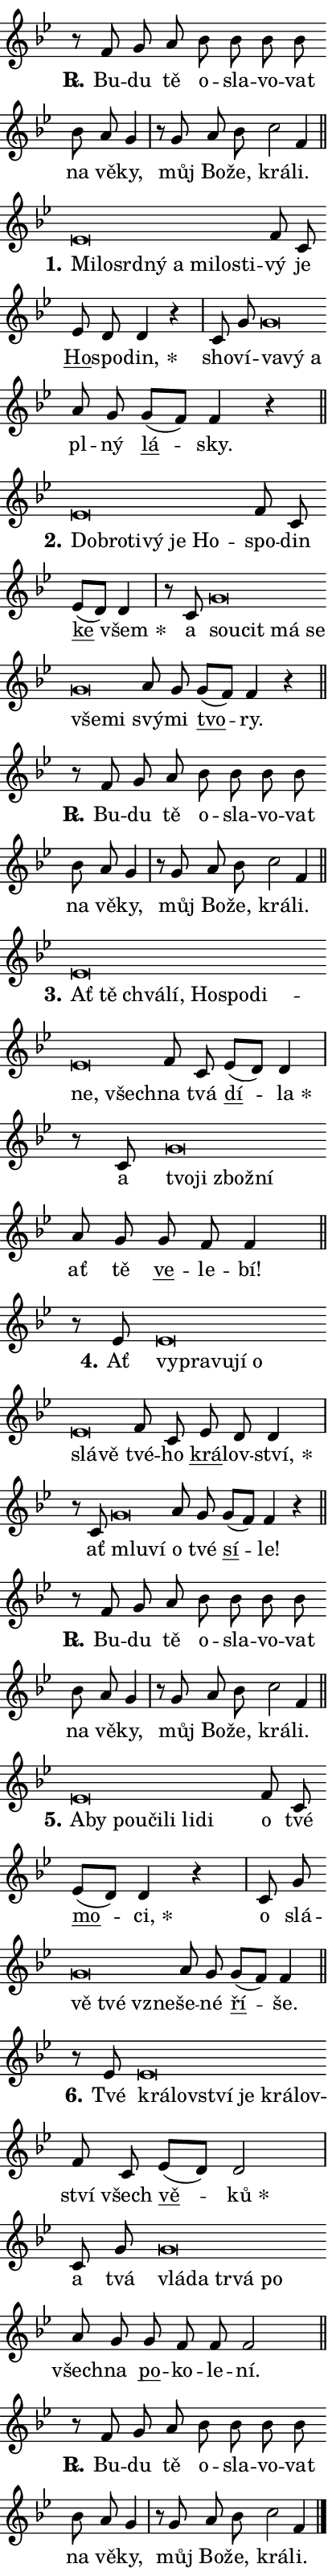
\version "2.24.0"
\header { tagline = "" }
\paper {
  indent = 0\cm
  top-margin = 0\cm
  right-margin = 0.13\cm % to fit lyric hyphens
  bottom-margin = 0\cm
  left-margin = 0\cm
  paper-width = 7\cm
  page-breaking = #ly:one-page-breaking
  system-system-spacing.basic-distance = #11
  score-system-spacing.basic-distance = #11
  ragged-last = ##f
}


%% Author: Thomas Morley
%% https://lists.gnu.org/archive/html/lilypond-user/2020-05/msg00002.html
#(define (line-position grob)
"Returns position of @var[grob} in current system:
   @code{'start}, if at first time-step
   @code{'end}, if at last time-step
   @code{'middle} otherwise
"
  (let* ((col (ly:item-get-column grob))
         (ln (ly:grob-object col 'left-neighbor))
         (rn (ly:grob-object col 'right-neighbor))
         (col-to-check-left (if (ly:grob? ln) ln col))
         (col-to-check-right (if (ly:grob? rn) rn col))
         (break-dir-left
           (and
             (ly:grob-property col-to-check-left 'non-musical #f)
             (ly:item-break-dir col-to-check-left)))
         (break-dir-right
           (and
             (ly:grob-property col-to-check-right 'non-musical #f)
             (ly:item-break-dir col-to-check-right))))
        (cond ((eqv? 1 break-dir-left) 'start)
              ((eqv? -1 break-dir-right) 'end)
              (else 'middle))))

#(define (tranparent-at-line-position vctor)
  (lambda (grob)
  "Relying on @code{line-position} select the relevant enry from @var{vctor}.
Used to determine transparency,"
    (case (line-position grob)
      ((end) (not (vector-ref vctor 0)))
      ((middle) (not (vector-ref vctor 1)))
      ((start) (not (vector-ref vctor 2))))))

noteHeadBreakVisibility =
#(define-music-function (break-visibility)(vector?)
"Makes @code{NoteHead}s transparent relying on @var{break-visibility}"
#{
  \override NoteHead.transparent =
    #(tranparent-at-line-position break-visibility)
#})

#(define delete-ledgers-for-transparent-note-heads
  (lambda (grob)
    "Reads whether a @code{NoteHead} is transparent.
If so this @code{NoteHead} is removed from @code{'note-heads} from
@var{grob}, which is supposed to be @code{LedgerLineSpanner}.
As a result ledgers are not printed for this @code{NoteHead}"
    (let* ((nhds-array (ly:grob-object grob 'note-heads))
           (nhds-list
             (if (ly:grob-array? nhds-array)
                 (ly:grob-array->list nhds-array)
                 '()))
           ;; Relies on the transparent-property being done before
           ;; Staff.LedgerLineSpanner.after-line-breaking is executed.
           ;; This is fragile ...
           (to-keep
             (remove
               (lambda (nhd)
                 (ly:grob-property nhd 'transparent #f))
               nhds-list)))
      ;; TODO find a better method to iterate over grob-arrays, similiar
      ;; to filter/remove etc for lists
      ;; For now rebuilt from scratch
      (set! (ly:grob-object grob 'note-heads)  '())
      (for-each
        (lambda (nhd)
          (ly:pointer-group-interface::add-grob grob 'note-heads nhd))
        to-keep))))

squashNotes = {
  \override NoteHead.X-extent = #'(-0.2 . 0.2)
  \override NoteHead.Y-extent = #'(-0.75 . 0)
  \override NoteHead.stencil =
    #(lambda (grob)
       (let ((pos (ly:grob-property grob 'staff-position)))
         (begin
           (if (< pos -7) (display "ERROR: Lower brevis then expected\n") (display ""))
           (if (<= pos -6) ly:text-interface::print ly:note-head::print))))
}
unSquashNotes = {
  \revert NoteHead.X-extent
  \revert NoteHead.Y-extent
  \revert NoteHead.stencil
}

hideNotes = \noteHeadBreakVisibility #begin-of-line-visible
unHideNotes = \noteHeadBreakVisibility #all-visible

% work-around for resetting accidentals
% https://lilypond.org/doc/v2.23/Documentation/notation/displaying-rhythms#unmetered-music
cadenzaMeasure = {
  \cadenzaOff
  \partial 1024 s1024
  \cadenzaOn
}

#(define-markup-command (accent layout props text) (markup?)
  "Underline accented syllable"
  (interpret-markup layout props
    #{\markup \override #'(offset . 4.3) \underline { #text }#}))

responsum = \markup \concat {
  "R" \hspace #-1.05 \path #0.1 #'((moveto 0 0.07) (lineto 0.9 0.8)) \hspace #0.05 "."
}

spaceSize = #0.6828661417322834 % exact space size for TeX Gyre Schola

\layout {
  \context {
    \Staff
    \remove "Time_signature_engraver"
    \override LedgerLineSpanner.after-line-breaking = #delete-ledgers-for-transparent-note-heads
  }
  \context {
    \Lyrics {
      \override LyricSpace.minimum-distance = \spaceSize
      \override LyricText.font-name = #"TeX Gyre Schola"
      \override LyricText.font-size = 1
      \override StanzaNumber.font-name = #"TeX Gyre Schola Bold"
      \override StanzaNumber.font-size = 1
    }
  }
  \context {
    \Score 
    \override NoteHead.text =
      #(lambda (grob) 
        (let ((pos (ly:grob-property grob 'staff-position)))
          #{\markup {
            \combine
              \halign #-0.55 \raise #(if (= pos -6) 0 0.5) \override #'(thickness . 2) \draw-line #'(3.2 . 0)
              \musicglyph "noteheads.sM1"
          }#}))
  }
}

% magnetic-lyrics.ily
%
%   written by
%     Jean Abou Samra <jean@abou-samra.fr>
%     Werner Lemberg <wl@gnu.org>
%
%   adapted by
%     Jiri Hon <jiri.hon@gmail.com>
%
% Version 2022-Apr-15

% https://www.mail-archive.com/lilypond-user@gnu.org/msg149350.html

#(define (Left_hyphen_pointer_engraver context)
   "Collect syllable-hyphen-syllable occurrences in lyrics and store
them in properties.  This engraver only looks to the left.  For
example, if the lyrics input is @code{foo -- bar}, it does the
following.

@itemize @bullet
@item
Set the @code{text} property of the @code{LyricHyphen} grob between
@q{foo} and @q{bar} to @code{foo}.

@item
Set the @code{left-hyphen} property of the @code{LyricText} grob with
text @q{foo} to the @code{LyricHyphen} grob between @q{foo} and
@q{bar}.
@end itemize

Use this auxiliary engraver in combination with the
@code{lyric-@/text::@/apply-@/magnetic-@/offset!} hook."
   (let ((hyphen #f)
         (text #f))
     (make-engraver
      (acknowledgers
       ((lyric-syllable-interface engraver grob source-engraver)
        (set! text grob)))
      (end-acknowledgers
       ((lyric-hyphen-interface engraver grob source-engraver)
        ;(when (not (grob::has-interface grob 'lyric-space-interface))
          (set! hyphen grob)));)
      ((stop-translation-timestep engraver)
       (when (and text hyphen)
         (ly:grob-set-object! text 'left-hyphen hyphen))
       (set! text #f)
       (set! hyphen #f)))))

#(define (lyric-text::apply-magnetic-offset! grob)
   "If the space between two syllables is less than the value in
property @code{LyricText@/.details@/.squash-threshold}, move the right
syllable to the left so that it gets concatenated with the left
syllable.

Use this function as a hook for
@code{LyricText@/.after-@/line-@/breaking} if the
@code{Left_@/hyphen_@/pointer_@/engraver} is active."
   (let ((hyphen (ly:grob-object grob 'left-hyphen #f)))
     (when hyphen
       (let ((left-text (ly:spanner-bound hyphen LEFT)))
         (when (grob::has-interface left-text 'lyric-syllable-interface)
           (let* ((common (ly:grob-common-refpoint grob left-text X))
                  (this-x-ext (ly:grob-extent grob common X))
                  (left-x-ext
                   (begin
                     ;; Trigger magnetism for left-text.
                     (ly:grob-property left-text 'after-line-breaking)
                     (ly:grob-extent left-text common X)))
                  ;; `delta` is the gap width between two syllables.
                  (delta (- (interval-start this-x-ext)
                            (interval-end left-x-ext)))
                  (details (ly:grob-property grob 'details))
                  (threshold (assoc-get 'squash-threshold details 0.2)))
             (when (< delta threshold)
               (let* (;; We have to manipulate the input text so that
                      ;; ligatures crossing syllable boundaries are not
                      ;; disabled.  For languages based on the Latin
                      ;; script this is essentially a beautification.
                      ;; However, for non-Western scripts it can be a
                      ;; necessity.
                      (lt (ly:grob-property left-text 'text))
                      (rt (ly:grob-property grob 'text))
                      (is-space (grob::has-interface hyphen 'lyric-space-interface))
                      (space (if is-space " " ""))
                      (extra-delta (if is-space spaceSize 0))
                      ;; Append new syllable.
                      (ltrt-space (if (and (string? lt) (string? rt))
                                (string-append lt space rt)
                                (make-concat-markup (list lt space rt))))
                      ;; Right-align `ltrt` to the right side.
                      (ltrt-space-markup (grob-interpret-markup
                               grob
                               (make-translate-markup
                                (cons (interval-length this-x-ext) 0)
                                (make-right-align-markup ltrt-space)))))
                 (begin
                   ;; Don't print `left-text`.
                   (ly:grob-set-property! left-text 'stencil #f)
                   ;; Set text and stencil (which holds all collected
                   ;; syllables so far) and shift it to the left.
                   (ly:grob-set-property! grob 'text ltrt-space)
                   (ly:grob-set-property! grob 'stencil ltrt-space-markup)
                   (ly:grob-translate-axis! grob (- (- delta extra-delta)) X))))))))))


#(define (lyric-hyphen::displace-bounds-first grob)
   ;; Make very sure this callback isn't triggered too early.
   (let ((left (ly:spanner-bound grob LEFT))
         (right (ly:spanner-bound grob RIGHT)))
     (ly:grob-property left 'after-line-breaking)
     (ly:grob-property right 'after-line-breaking)
     (ly:lyric-hyphen::print grob)))

squashThreshold = #0.4

\layout {
  \context {
    \Lyrics
    \consists #Left_hyphen_pointer_engraver
    \override LyricText.after-line-breaking =
      #lyric-text::apply-magnetic-offset!
    \override LyricHyphen.stencil = #lyric-hyphen::displace-bounds-first
    \override LyricText.details.squash-threshold = \squashThreshold
    \override LyricHyphen.minimum-distance = 0
    \override LyricHyphen.minimum-length = \squashThreshold
  }
}

squashText = \override LyricText.details.squash-threshold = 9999
unSquashText = \override LyricText.details.squash-threshold = \squashThreshold

leftText = \override LyricText.self-alignment-X = #LEFT
unLeftText = \revert LyricText.self-alignment-X

starOffset = #(lambda (grob) 
                (let ((x_offset (ly:self-alignment-interface::aligned-on-x-parent grob)))
                  (if (= x_offset 0) 0 (+ x_offset 1.2))))

star = #(define-music-function (syllable)(string?)
"Append star separator at the end of a syllable"
#{
  \once \override LyricText.X-offset = #starOffset
  \lyricmode { \markup {
    #syllable
    \override #'((font-name . "TeX Gyre Schola Bold")) \hspace #0.2 \lower #0.65 \larger "*"
  } }
#})

starAccent = #(define-music-function (syllable)(string?)
"Append star separator at the end of a syllable and make accent"
#{
  \once \override LyricText.X-offset = #starOffset
  \lyricmode { \markup {
    \accent #syllable
    \override #'((font-name . "TeX Gyre Schola Bold")) \hspace #0.2 \lower #0.65 \larger "*"
  } }
#})

breath = #(define-music-function (syllable)(string?)
"Append breathing indicator at the end of a syllable"
#{
  \lyricmode { \markup { #syllable "+" } }
#})

optionalBreath = #(define-music-function (syllable)(string?)
"Append optional breathing indicator at the end of a syllable"
#{
  \lyricmode { \markup { #syllable "(+)" } }
#})


\score {
    <<
        \new Voice = "melody" { \cadenzaOn \key bes \major \relative { r8 f' g a bes bes bes bes \bar "" bes a g4 \cadenzaMeasure \bar "|" r8 g a bes \bar "" c2 f,4 \cadenzaMeasure \bar "||" \break } }
        \new Lyrics \lyricsto "melody" { \lyricmode { \set stanza = \responsum
Bu -- du tě o -- sla -- vo -- vat na vě -- ky, můj Bo -- že, krá -- li. } }
    >>
    \layout {}
}

\score {
    <<
        \new Voice = "melody" { \cadenzaOn \key bes \major \relative { \squashNotes es'\breve*1/16 \hideNotes \breve*1/16 \bar "" \breve*1/16 \bar "" \breve*1/16 \bar "" \breve*1/16 \bar "" \breve*1/16 \bar "" \breve*1/16 \breve*1/16 \bar "" \unHideNotes \unSquashNotes f8 c \bar "" es d d4 r \cadenzaMeasure \bar "|" c8 g' \bar "" \squashNotes g\breve*1/16 \hideNotes \breve*1/16 \breve*1/16 \bar "" \unHideNotes \unSquashNotes a8 g \bar "" g[( f)] f4 r \cadenzaMeasure \bar "||" \break } }
        \new Lyrics \lyricsto "melody" { \lyricmode { \set stanza = "1."
\leftText Mi -- \squashText lo -- srd -- ný a mi -- lo -- sti -- \unLeftText \unSquashText vý je \markup \accent Ho -- spo -- \star din, sho -- ví -- \leftText va -- \squashText vý a \unLeftText \unSquashText pl -- ný \markup \accent lá -- sky. } }
    >>
    \layout {}
}

\score {
    <<
        \new Voice = "melody" { \cadenzaOn \key bes \major \relative { \squashNotes es'\breve*1/16 \hideNotes \breve*1/16 \bar "" \breve*1/16 \bar "" \breve*1/16 \bar "" \breve*1/16 \breve*1/16 \bar "" \unHideNotes \unSquashNotes f8 c \bar "" es[( d)] d4 \cadenzaMeasure \bar "|" r8 c8 \squashNotes g'\breve*1/16 \hideNotes \breve*1/16 \bar "" \breve*1/16 \bar "" \breve*1/16 \bar "" \breve*1/16 \breve*1/16 \bar "" \unHideNotes \unSquashNotes a8 g \bar "" g[( f)] f4 r \cadenzaMeasure \bar "||" \break } }
        \new Lyrics \lyricsto "melody" { \lyricmode { \set stanza = "2."
\leftText Dob -- \squashText ro -- ti -- vý je Ho -- \unLeftText \unSquashText spo -- din \markup \accent ke \star všem a \leftText sou -- \squashText cit má se vše -- mi \unLeftText \unSquashText svý -- mi \markup \accent tvo -- ry. } }
    >>
    \layout {}
}

\score {
    <<
        \new Voice = "melody" { \cadenzaOn \key bes \major \relative { r8 f' g a bes bes bes bes \bar "" bes a g4 \cadenzaMeasure \bar "|" r8 g a bes \bar "" c2 f,4 \cadenzaMeasure \bar "||" \break } }
        \new Lyrics \lyricsto "melody" { \lyricmode { \set stanza = \responsum
Bu -- du tě o -- sla -- vo -- vat na vě -- ky, můj Bo -- že, krá -- li. } }
    >>
    \layout {}
}

\score {
    <<
        \new Voice = "melody" { \cadenzaOn \key bes \major \relative { \squashNotes es'\breve*1/16 \hideNotes \breve*1/16 \bar "" \breve*1/16 \bar "" \breve*1/16 \bar "" \breve*1/16 \bar "" \breve*1/16 \bar "" \breve*1/16 \bar "" \breve*1/16 \breve*1/16 \bar "" \unHideNotes \unSquashNotes f8 c \bar "" es[( d)] d4 \cadenzaMeasure \bar "|" r8 c8 \squashNotes g'\breve*1/16 \hideNotes \breve*1/16 \bar "" \breve*1/16 \breve*1/16 \bar "" \unHideNotes \unSquashNotes a8 g \bar "" g f f4 \cadenzaMeasure \bar "||" \break } }
        \new Lyrics \lyricsto "melody" { \lyricmode { \set stanza = "3."
\leftText Ať \squashText tě chvá -- lí, Ho -- spo -- di -- ne, všech -- \unLeftText \unSquashText na tvá \markup \accent dí -- \star la a \leftText tvo -- \squashText ji zbož -- ní \unLeftText \unSquashText ať tě \markup \accent ve -- le -- bí! } }
    >>
    \layout {}
}

\score {
    <<
        \new Voice = "melody" { \cadenzaOn \key bes \major \relative { r8 es'8 \squashNotes es\breve*1/16 \hideNotes \breve*1/16 \bar "" \breve*1/16 \bar "" \breve*1/16 \bar "" \breve*1/16 \bar "" \breve*1/16 \breve*1/16 \bar "" \unHideNotes \unSquashNotes f8 c \bar "" es d d4 \cadenzaMeasure \bar "|" r8 c8 \squashNotes g'\breve*1/16 \hideNotes \breve*1/16 \bar "" \unHideNotes \unSquashNotes a8 g \bar "" g[( f)] f4 r \cadenzaMeasure \bar "||" \break } }
        \new Lyrics \lyricsto "melody" { \lyricmode { \set stanza = "4."
Ať \leftText vy -- \squashText pra -- vu -- jí o slá -- vě \unLeftText \unSquashText tvé -- ho \markup \accent krá -- lov -- \star ství, ať \leftText mlu -- \squashText ví \unLeftText \unSquashText o tvé \markup \accent sí -- le! } }
    >>
    \layout {}
}

\score {
    <<
        \new Voice = "melody" { \cadenzaOn \key bes \major \relative { r8 f' g a bes bes bes bes \bar "" bes a g4 \cadenzaMeasure \bar "|" r8 g a bes \bar "" c2 f,4 \cadenzaMeasure \bar "||" \break } }
        \new Lyrics \lyricsto "melody" { \lyricmode { \set stanza = \responsum
Bu -- du tě o -- sla -- vo -- vat na vě -- ky, můj Bo -- že, krá -- li. } }
    >>
    \layout {}
}

\score {
    <<
        \new Voice = "melody" { \cadenzaOn \key bes \major \relative { \squashNotes es'\breve*1/16 \hideNotes \breve*1/16 \bar "" \breve*1/16 \bar "" \breve*1/16 \bar "" \breve*1/16 \bar "" \breve*1/16 \bar "" \breve*1/16 \breve*1/16 \bar "" \unHideNotes \unSquashNotes f8 c \bar "" es[( d)] d4 r \cadenzaMeasure \bar "|" c8 g' \bar "" \squashNotes g\breve*1/16 \hideNotes \breve*1/16 \breve*1/16 \bar "" \unHideNotes \unSquashNotes a8 g \bar "" g[( f)] f4 \cadenzaMeasure \bar "||" \break } }
        \new Lyrics \lyricsto "melody" { \lyricmode { \set stanza = "5."
\leftText A -- \squashText by po -- u -- či -- li li -- di \unLeftText \unSquashText o tvé \markup \accent mo -- \star ci, o slá -- \leftText vě \squashText tvé vzne -- \unLeftText \unSquashText še -- né \markup \accent ří -- še. } }
    >>
    \layout {}
}

\score {
    <<
        \new Voice = "melody" { \cadenzaOn \key bes \major \relative { r8 es'8 \squashNotes es\breve*1/16 \hideNotes \breve*1/16 \bar "" \breve*1/16 \bar "" \breve*1/16 \bar "" \breve*1/16 \breve*1/16 \bar "" \unHideNotes \unSquashNotes f8 c \bar "" es[( d)] d2 \cadenzaMeasure \bar "|" c8 g' \bar "" \squashNotes g\breve*1/16 \hideNotes \breve*1/16 \bar "" \breve*1/16 \bar "" \breve*1/16 \breve*1/16 \bar "" \unHideNotes \unSquashNotes a8 g \bar "" g f f f2 \cadenzaMeasure \bar "||" \break } }
        \new Lyrics \lyricsto "melody" { \lyricmode { \set stanza = "6."
Tvé \leftText krá -- \squashText lov -- ství je krá -- lov -- \unLeftText \unSquashText ství všech \markup \accent vě -- \star ků a tvá \leftText vlá -- \squashText da tr -- vá po \unLeftText \unSquashText všech -- na \markup \accent po -- ko -- le -- ní. } }
    >>
    \layout {}
}

\score {
    <<
        \new Voice = "melody" { \cadenzaOn \key bes \major \relative { r8 f' g a bes bes bes bes \bar "" bes a g4 \cadenzaMeasure \bar "|" r8 g a bes \bar "" c2 f,4 \cadenzaMeasure \bar "||" \break } \bar "|." }
        \new Lyrics \lyricsto "melody" { \lyricmode { \set stanza = \responsum
Bu -- du tě o -- sla -- vo -- vat na vě -- ky, můj Bo -- že, krá -- li. } }
    >>
    \layout {}
}
